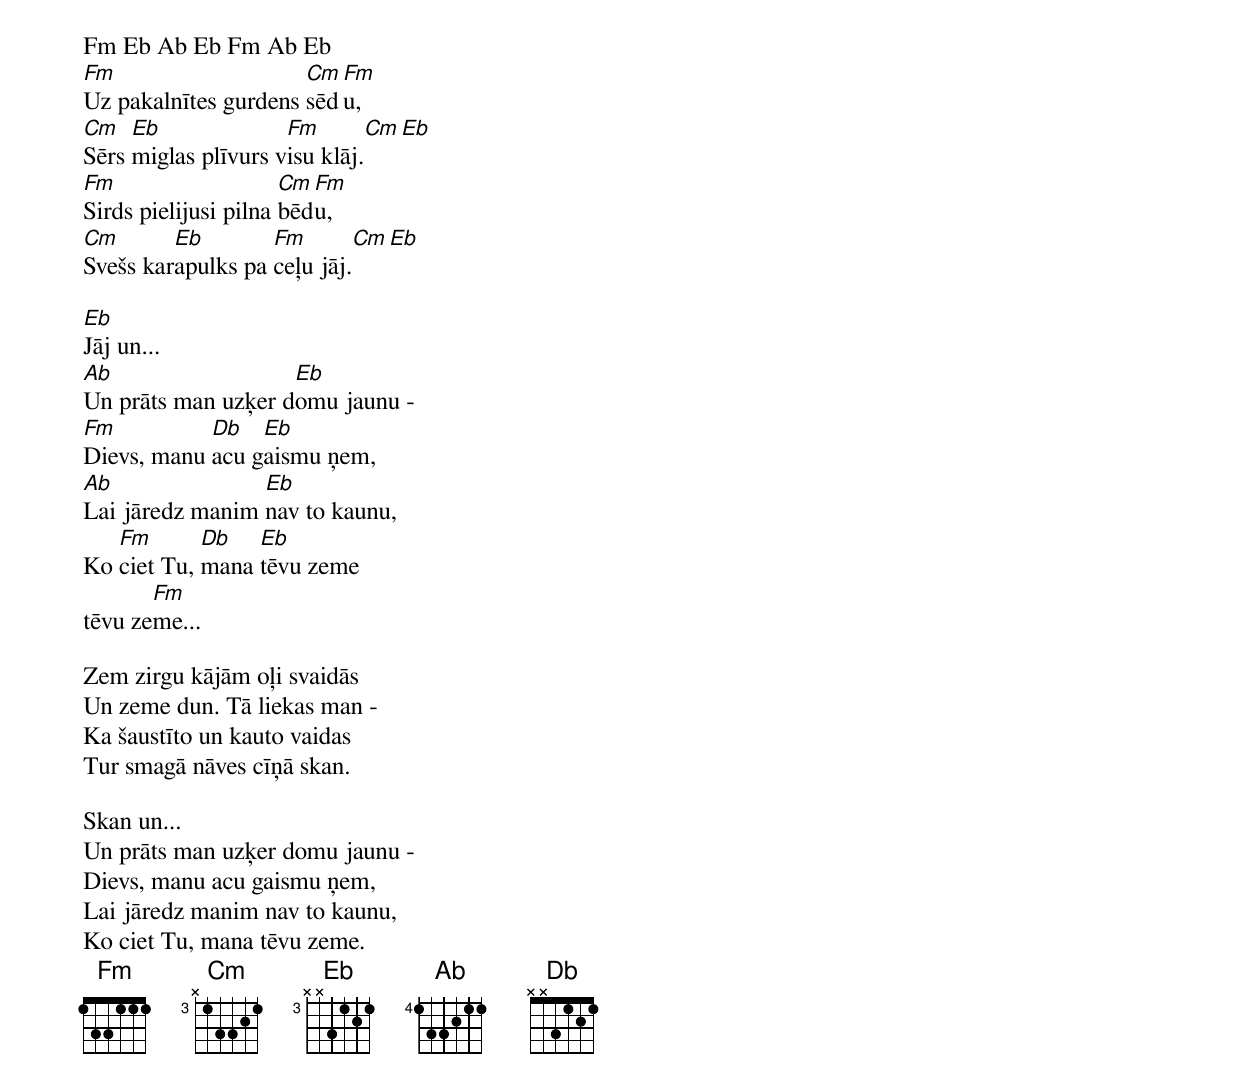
Fm Eb Ab Eb Fm Ab Eb
Fm                    Cm Fm
Uz pakalnītes gurdens sēdu,
Cm   Eb              Fm         Cm Eb
Sērs miglas plīvurs visu klāj.
Fm                    Cm Fm
Sirds pielijusi pilna bēdu,
Cm       Eb        Fm         Cm Eb
Svešs karapulks pa ceļu jāj.

Eb
Jāj un...
Ab                  Eb
Un prāts man uzķer domu jaunu -
Fm          Db   Eb
Dievs, manu acu gaismu ņem,
Ab               Eb
Lai jāredz manim nav to kaunu,
   Fm       Db   Eb
Ko ciet Tu, mana tēvu zeme
       Fm
tēvu zeme...

Zem zirgu kājām oļi svaidās
Un zeme dun. Tā liekas man -
Ka šaustīto un kauto vaidas
Tur smagā nāves cīņā skan.

Skan un...
Un prāts man uzķer domu jaunu -
Dievs, manu acu gaismu ņem,
Lai jāredz manim nav to kaunu,
Ko ciet Tu, mana tēvu zeme.
